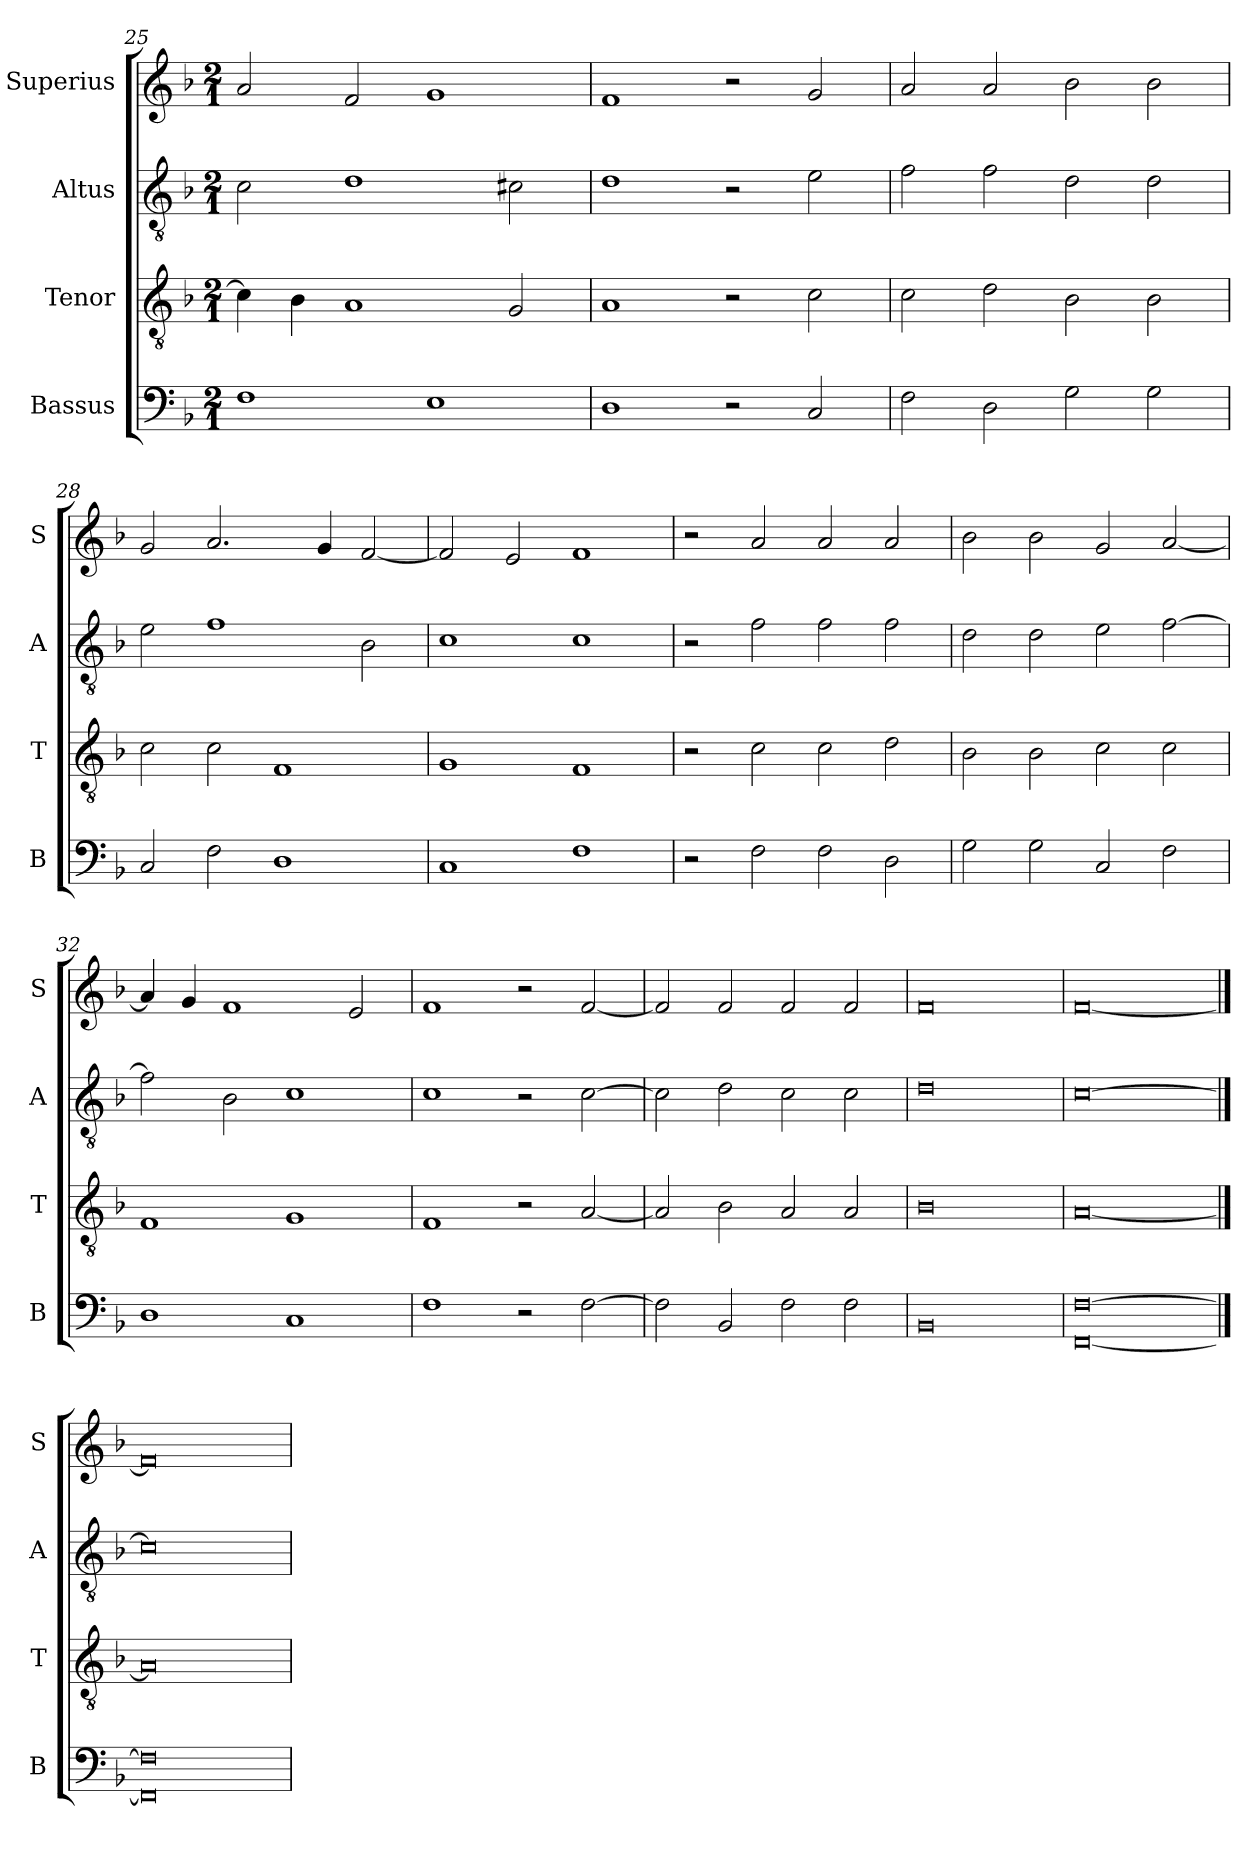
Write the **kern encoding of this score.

**kern	**kern	**kern	**kern
*part4	*part3	*part2	*part1
*staff4	*staff3	*staff2	*staff1
*I"Bassus	*I"Tenor	*I"Altus	*I"Superius
*I'B	*I'T	*I'A	*I'S
*clefF4	*clefGv2	*clefGv2	*clefG2
*k[b-]	*k[b-]	*k[b-]	*k[b-]
*F:	*F:	*F:	*F:
*M2/1	*M2/1	*M2/1	*M2/1
=25	=25	=25	=25
1F	4c]	2c	2a
.	4B-	.	.
.	1A	1d	2f
1E	.	.	1g
.	2G	2c#X	.
=26	=26	=26	=26
1D	1A	1d	1f
2r	2r	2r	2r
2C	2c	2e	2g
=27	=27	=27	=27
2F	2c	2f	2a
2D	2d	2f	2a
2G	2B-	2d	2b-
2G	2B-	2d	2b-
=28	=28	=28	=28
2C	2c	2e	2g
2F	2c	1f	2.a
1D	1F	.	.
.	.	.	4g
.	.	2B-	[2f
=29	=29	=29	=29
1C	1G	1c	2f]
.	.	.	2e
1F	1F	1c	1f
=30	=30	=30	=30
2r	2r	2r	2r
2F	2c	2f	2a
2F	2c	2f	2a
2D	2d	2f	2a
=31	=31	=31	=31
2G	2B-	2d	2b-
2G	2B-	2d	2b-
2C	2c	2e	2g
2F	2c	[2f	[2a
=32	=32	=32	=32
1D	1F	2f]	4a]
.	.	.	4g
.	.	2B-	1f
1C	1G	1c	.
.	.	.	2e
=33	=33	=33	=33
1F	1F	1c	1f
2r	2r	2r	2r
[2F	[2A	[2c	[2f
=34	=34	=34	=34
2F]	2A]	2c]	2f]
2BB-	2B-	2d	2f
2F	2A	2c	2f
2F	2A	2c	2f
=35	=35	=35	=35
0BB-	0B-	0d	0f
=36	=36	=36	=36
[0FF [0F	[0A	[0c	[0f
==37	==37	==37	==37
0FF] 0F]	0A]	0c]	0f]
=	=	=	=
*-	*-	*-	*-
